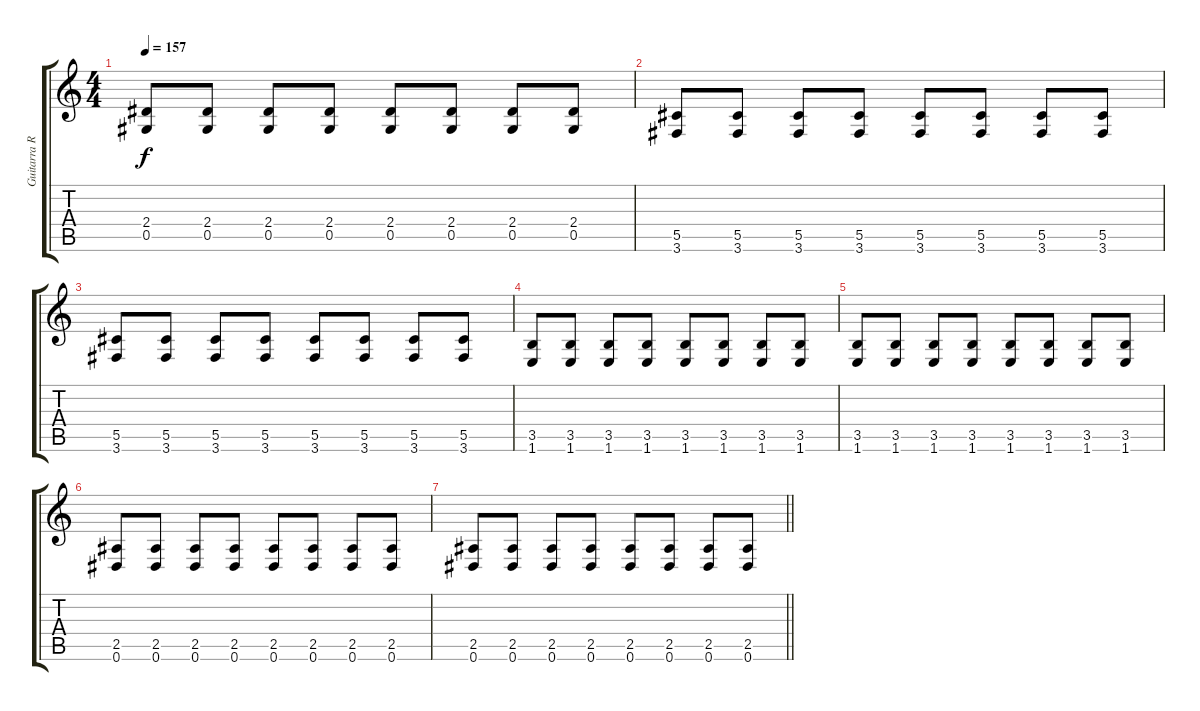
\track ("Guitarra Ritmica" "Guitarra R") {instrument distortionguitar}
\staff {score tabs}
\tuning (Eb4 Bb3 Gb3 Db3 Ab2 Eb2) {hide}
\ts (4 4)
\tempo 157
\clef g2
\ks c
(2.4 0.5).8{dy f} (2.4 0.5).8 (2.4 0.5).8 (2.4 0.5).8 (2.4 0.5).8 (2.4 0.5).8 (2.4 0.5).8 (2.4 0.5).8 |
(5.5 3.6).8 (5.5 3.6).8 (5.5 3.6).8 (5.5 3.6).8 (5.5 3.6).8 (5.5 3.6).8 (5.5 3.6).8 (5.5 3.6).8 |
(5.5 3.6).8 (5.5 3.6).8 (5.5 3.6).8 (5.5 3.6).8 (5.5 3.6).8 (5.5 3.6).8 (5.5 3.6).8 (5.5 3.6).8 |
(3.5 1.6).8 (3.5 1.6).8 (3.5 1.6).8 (3.5 1.6).8 (3.5 1.6).8 (3.5 1.6).8 (3.5 1.6).8 (3.5 1.6).8 |
(3.5 1.6).8 (3.5 1.6).8 (3.5 1.6).8 (3.5 1.6).8 (3.5 1.6).8 (3.5 1.6).8 (3.5 1.6).8 (3.5 1.6).8 |
(2.5 0.6).8 (2.5 0.6).8 (2.5 0.6).8 (2.5 0.6).8 (2.5 0.6).8 (2.5 0.6).8 (2.5 0.6).8 (2.5 0.6).8 |
\barLineRight lightlight
(2.5 0.6).8 (2.5 0.6).8 (2.5 0.6).8 (2.5 0.6).8 (2.5 0.6).8 (2.5 0.6).8 (2.5 0.6).8 (2.5 0.6).8
